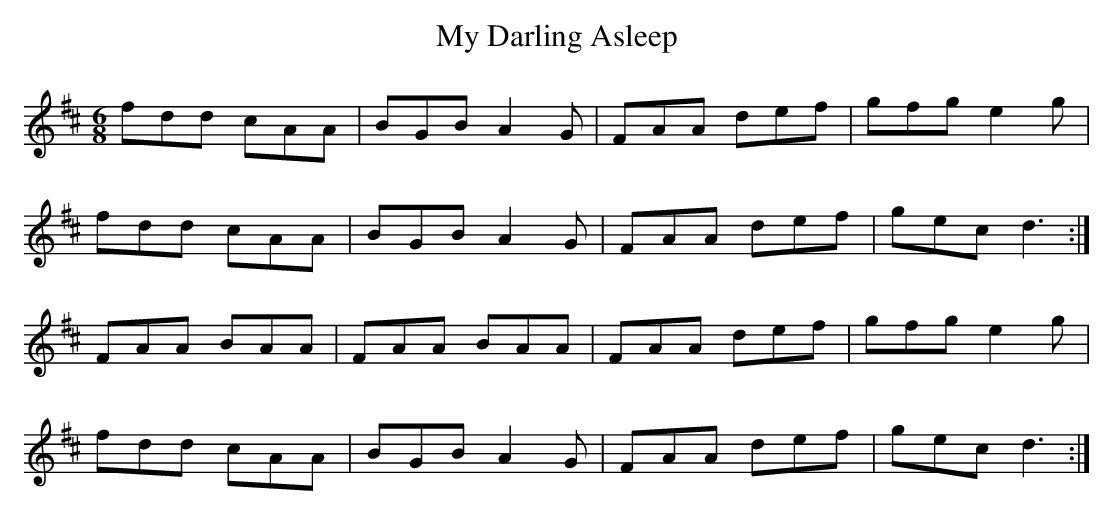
X:1
T: My Darling Asleep
M: 6/8
L: 1/8
K: D
fdd cAA|BGB A2G|FAA def|gfg e2g|
fdd cAA|BGB A2G|FAA def|gec d3 :|
FAA BAA|FAA BAA|FAA def|gfg e2g|
fdd cAA|BGB A2G|FAA def|gec d3 :|
